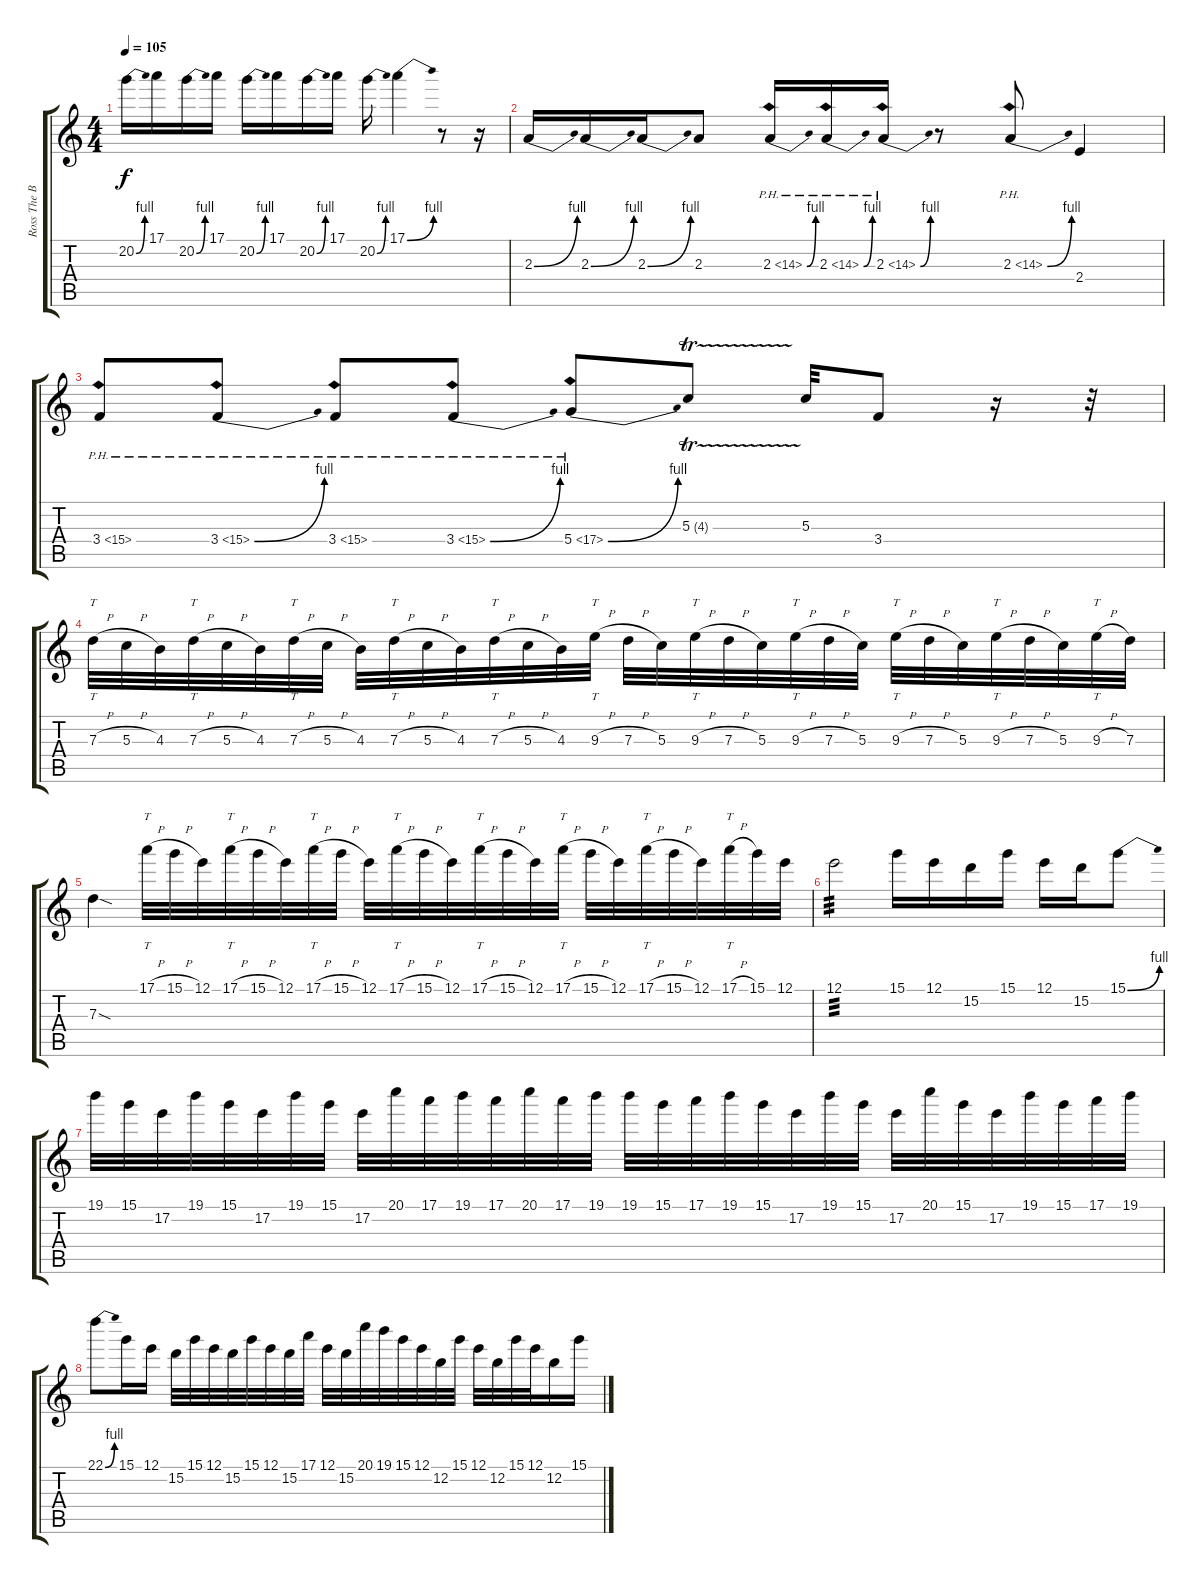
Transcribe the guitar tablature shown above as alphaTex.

\track ("Ross The Boss" "Ross The B") {instrument distortionguitar}
\staff {score tabs}
\tuning (E4 B3 G3 D3 A2 E2) {hide}
\ts (4 4)
\tempo 105
\clef g2
\ks c
20.2{be (bend 0 0 60 4)}.16{dy f} 17.1.16 20.2{be (bend 0 0 60 4)}.16 17.1.16 20.2{be (bend 0 0 60 4)}.16 17.1.16 20.2{be (bend 0 0 60 4)}.16 17.1.16 20.2{be (bend 0 0 60 4)}.16 17.1{be (bend 0 0 60 4)}.4 r.8 r.16 |
2.3{be (bend 0 0 60 4)}.16 2.3{be (bend 0 0 60 4)}.16 2.3{be (bend 0 0 60 4)}.16 2.3.8 2.3{be (bend 0 0 60 4) ph 12}.16 2.3{be (bend 0 0 60 4) ph 12}.16 2.3{be (bend 0 0 60 4) ph 12}.16 r.8 2.3{be (bend 0 0 60 4) ph 12}.8 2.4.4 |
3.4{ph 12}.8 3.4{be (bend 0 0 60 4) ph 12}.8 3.4{ph 12}.8 3.4{be (bend 0 0 60 4) ph 12}.8 5.4{be (bend 0 0 60 4) ph 12}.8 5.3{tr (4 32)}.8 5.3.32 3.4.8 r.16 r.32 |
7.3{h}.32{tt} 5.3{h}.32 4.3.32 7.3{h}.32{tt} 5.3{h}.32 4.3.32 7.3{h}.32{tt} 5.3{h}.32 4.3.32 7.3{h}.32{tt} 5.3{h}.32 4.3.32 7.3{h}.32{tt} 5.3{h}.32 4.3.32 9.3{h}.32{tt} 7.3{h}.32 5.3.32 9.3{h}.32{tt} 7.3{h}.32 5.3.32 9.3{h}.32{tt} 7.3{h}.32 5.3.32 9.3{h}.32{tt} 7.3{h}.32 5.3.32 9.3{h}.32{tt} 7.3{h}.32 5.3.32 9.3{h}.32{tt} 7.3.32 |
7.3{sod}.4 17.1{h}.32{tt} 15.1{h}.32 12.1.32 17.1{h}.32{tt} 15.1{h}.32 12.1.32 17.1{h}.32{tt} 15.1{h}.32 12.1.32 17.1{h}.32{tt} 15.1{h}.32 12.1.32 17.1{h}.32{tt} 15.1{h}.32 12.1.32 17.1{h}.32{tt} 15.1{h}.32 12.1.32 17.1{h}.32{tt} 15.1{h}.32 12.1.32 17.1{h}.32{tt} 15.1.32 12.1.32 |
12.1.2{tp 3} 15.1.16 12.1.16 15.2.16 15.1.16 12.1.16 15.2.16 15.1{be (bend 0 0 60 4)}.8 |
19.1.32 15.1.32 17.2.32 19.1.32 15.1.32 17.2.32 19.1.32 15.1.32 17.2.32 20.1.32 17.1.32 19.1.32 17.1.32 20.1.32 17.1.32 19.1.32 19.1.32 15.1.32 17.1.32 19.1.32 15.1.32 17.2.32 19.1.32 15.1.32 17.2.32 20.1.32 15.1.32 17.2.32 19.1.32 15.1.32 17.1.32 19.1.32 |
22.1{be (bend 0 0 60 4)}.8 15.1.16 12.1.16 15.2.32 15.1.32 12.1.32 15.2.32 15.1.32 12.1.32 15.2.32 17.1.32 12.1.32 15.2.32 20.1.32 19.1.32 15.1.32 12.1.32 12.2.32 15.1.32 12.1.32 12.2.32 15.1.32 12.1.32 12.2.16 15.1.16
